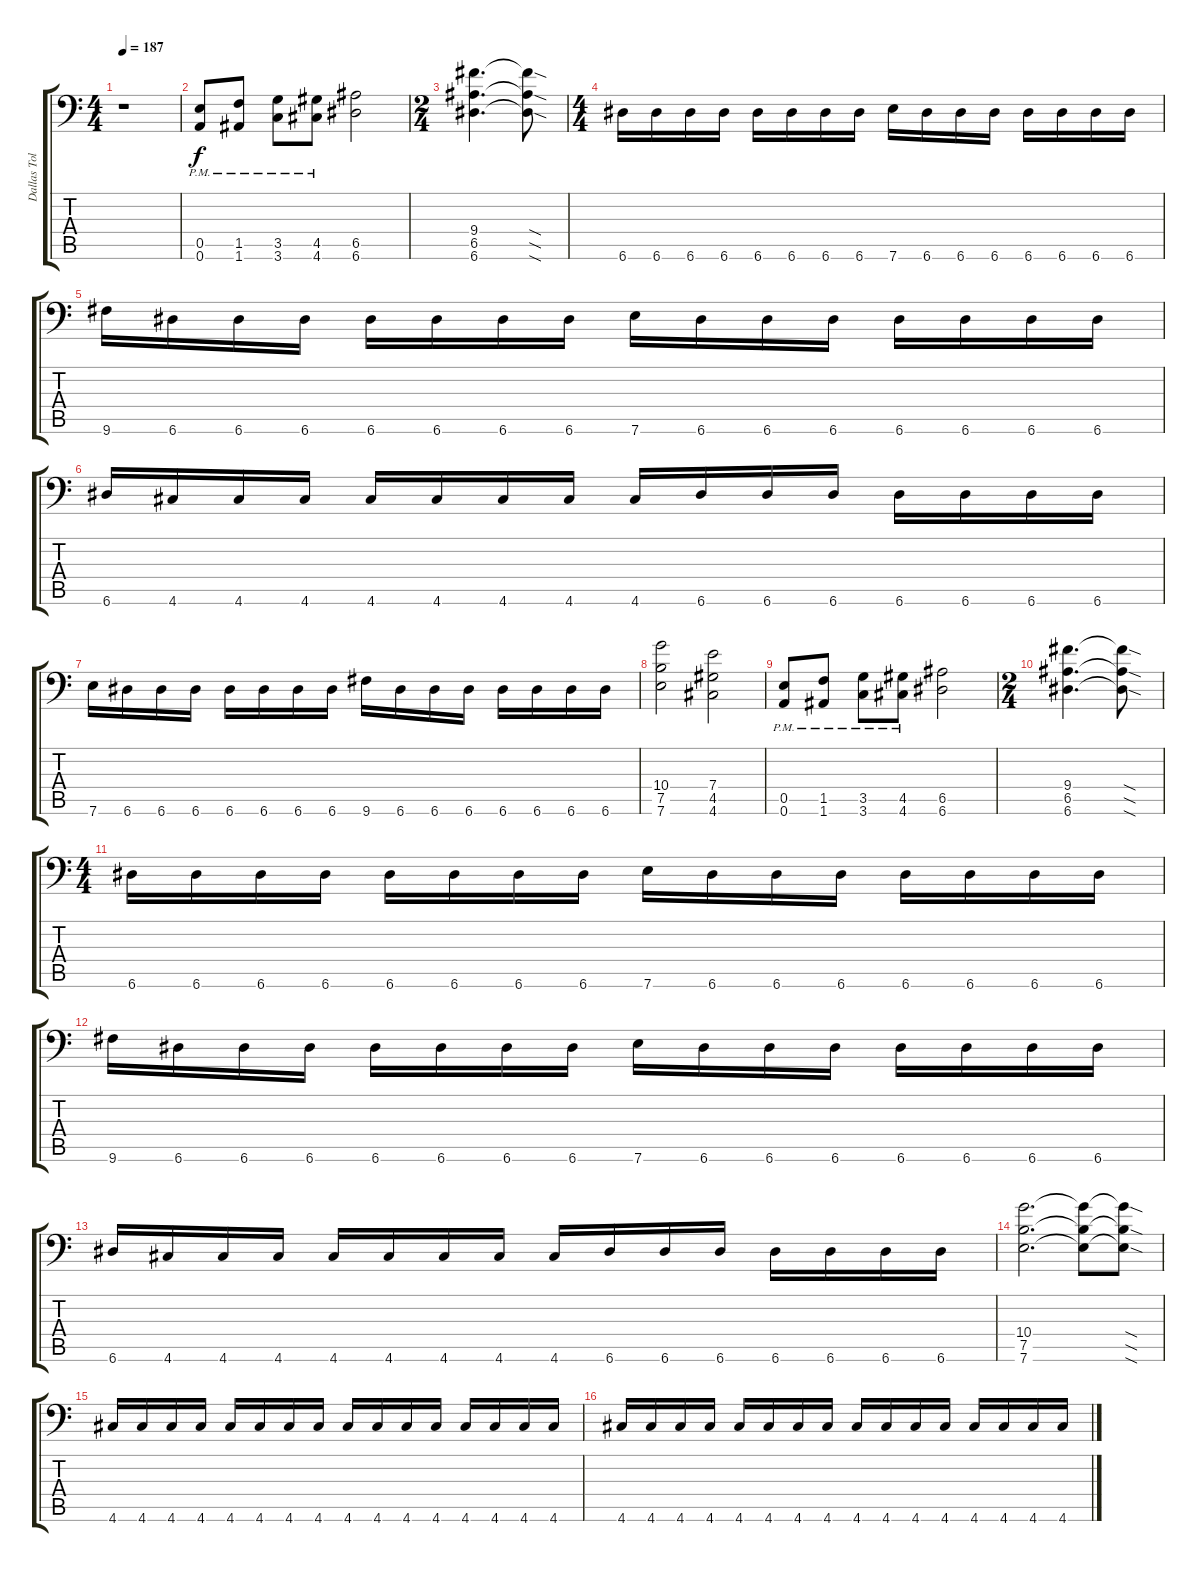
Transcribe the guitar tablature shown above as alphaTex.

\track ("Dallas Toler-Wade" "Dallas Tol") {instrument distortionguitar}
\staff {score tabs}
\tuning (B3 Gb3 D3 A2 E2 A1) {hide}
\ts (4 4)
\tempo 187
\clef f4
\ks c
r.1{dy f instrument distortionguitar} |
(0.5{pm} 0.6{pm}).8 (1.5{pm} 1.6{pm}).8 (3.5{pm} 3.6{pm}).8 (4.5{pm} 4.6{pm}).8 (6.5 6.6).2 |
\ts (2 4)
(9.4 6.5 6.6).4{d} (9.4{sod t} 6.5{sod t} 6.6{sod t}).8 |
\ts (4 4)
6.6.16 6.6.16 6.6.16 6.6.16 6.6.16 6.6.16 6.6.16 6.6.16 7.6.16 6.6.16 6.6.16 6.6.16 6.6.16 6.6.16 6.6.16 6.6.16 |
9.6.16 6.6.16 6.6.16 6.6.16 6.6.16 6.6.16 6.6.16 6.6.16 7.6.16 6.6.16 6.6.16 6.6.16 6.6.16 6.6.16 6.6.16 6.6.16 |
6.6.16 4.6.16 4.6.16 4.6.16 4.6.16 4.6.16 4.6.16 4.6.16 4.6.16 6.6.16 6.6.16 6.6.16 6.6.16 6.6.16 6.6.16 6.6.16 |
7.6.16 6.6.16 6.6.16 6.6.16 6.6.16 6.6.16 6.6.16 6.6.16 9.6.16 6.6.16 6.6.16 6.6.16 6.6.16 6.6.16 6.6.16 6.6.16 |
(10.4 7.5 7.6).2 (7.4 4.5 4.6).2 |
(0.5{pm} 0.6{pm}).8 (1.5{pm} 1.6{pm}).8 (3.5{pm} 3.6{pm}).8 (4.5{pm} 4.6{pm}).8 (6.5 6.6).2 |
\ts (2 4)
(9.4 6.5 6.6).4{d} (9.4{sod t} 6.5{sod t} 6.6{sod t}).8 |
\ts (4 4)
6.6.16 6.6.16 6.6.16 6.6.16 6.6.16 6.6.16 6.6.16 6.6.16 7.6.16 6.6.16 6.6.16 6.6.16 6.6.16 6.6.16 6.6.16 6.6.16 |
9.6.16 6.6.16 6.6.16 6.6.16 6.6.16 6.6.16 6.6.16 6.6.16 7.6.16 6.6.16 6.6.16 6.6.16 6.6.16 6.6.16 6.6.16 6.6.16 |
6.6.16 4.6.16 4.6.16 4.6.16 4.6.16 4.6.16 4.6.16 4.6.16 4.6.16 6.6.16 6.6.16 6.6.16 6.6.16 6.6.16 6.6.16 6.6.16 |
(10.4 7.5 7.6).2{d} (10.4{t} 7.5{t} 7.6{t}).8 (10.4{sod t} 7.5{sod t} 7.6{sod t}).8 |
4.6.16 4.6.16 4.6.16 4.6.16 4.6.16 4.6.16 4.6.16 4.6.16 4.6.16 4.6.16 4.6.16 4.6.16 4.6.16 4.6.16 4.6.16 4.6.16 |
4.6.16 4.6.16 4.6.16 4.6.16 4.6.16 4.6.16 4.6.16 4.6.16 4.6.16 4.6.16 4.6.16 4.6.16 4.6.16 4.6.16 4.6.16 4.6.16
